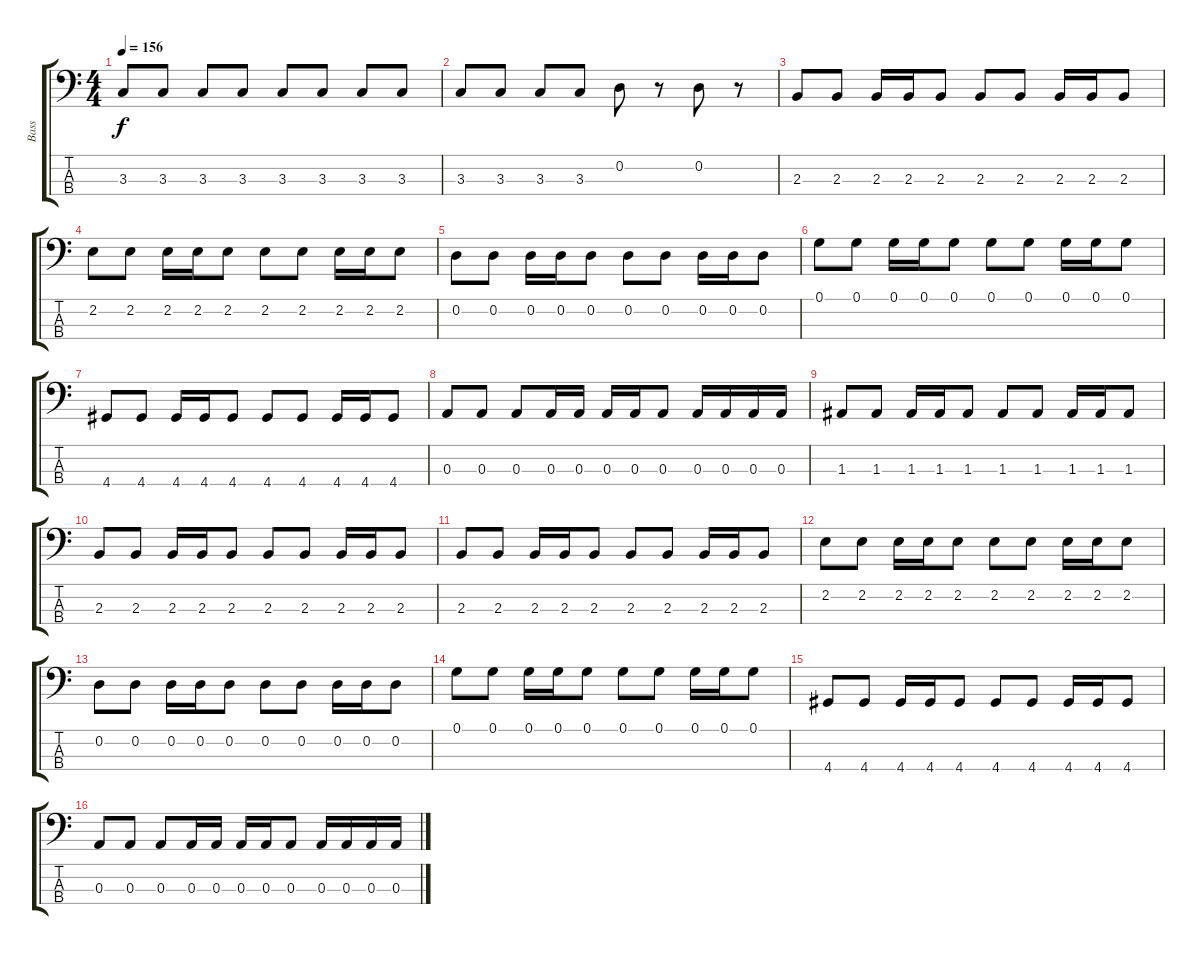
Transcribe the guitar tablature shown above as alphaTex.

\track (" Bass" " Bass") {instrument electricbassfinger}
\staff {score tabs}
\tuning (G2 D2 A1 E1) {hide}
\ts (4 4)
\tempo 156
\clef f4
\ks c
3.3.8{dy f} 3.3.8 3.3.8 3.3.8 3.3.8 3.3.8 3.3.8 3.3.8 |
3.3.8 3.3.8 3.3.8 3.3.8 0.2.8 r.8 0.2.8 r.8 |
2.3.8 2.3.8 2.3.16 2.3.16 2.3.8 2.3.8 2.3.8 2.3.16 2.3.16 2.3.8 |
2.2.8 2.2.8 2.2.16 2.2.16 2.2.8 2.2.8 2.2.8 2.2.16 2.2.16 2.2.8 |
0.2.8 0.2.8 0.2.16 0.2.16 0.2.8 0.2.8 0.2.8 0.2.16 0.2.16 0.2.8 |
0.1.8 0.1.8 0.1.16 0.1.16 0.1.8 0.1.8 0.1.8 0.1.16 0.1.16 0.1.8 |
4.4.8 4.4.8 4.4.16 4.4.16 4.4.8 4.4.8 4.4.8 4.4.16 4.4.16 4.4.8 |
0.3.8 0.3.8 0.3.8 0.3.16 0.3.16 0.3.16 0.3.16 0.3.8 0.3.16 0.3.16 0.3.16 0.3.16 |
1.3.8 1.3.8 1.3.16 1.3.16 1.3.8 1.3.8 1.3.8 1.3.16 1.3.16 1.3.8 |
2.3.8 2.3.8 2.3.16 2.3.16 2.3.8 2.3.8 2.3.8 2.3.16 2.3.16 2.3.8 |
2.3.8 2.3.8 2.3.16 2.3.16 2.3.8 2.3.8 2.3.8 2.3.16 2.3.16 2.3.8 |
2.2.8 2.2.8 2.2.16 2.2.16 2.2.8 2.2.8 2.2.8 2.2.16 2.2.16 2.2.8 |
0.2.8 0.2.8 0.2.16 0.2.16 0.2.8 0.2.8 0.2.8 0.2.16 0.2.16 0.2.8 |
0.1.8 0.1.8 0.1.16 0.1.16 0.1.8 0.1.8 0.1.8 0.1.16 0.1.16 0.1.8 |
4.4.8 4.4.8 4.4.16 4.4.16 4.4.8 4.4.8 4.4.8 4.4.16 4.4.16 4.4.8 |
0.3.8 0.3.8 0.3.8 0.3.16 0.3.16 0.3.16 0.3.16 0.3.8 0.3.16 0.3.16 0.3.16 0.3.16
